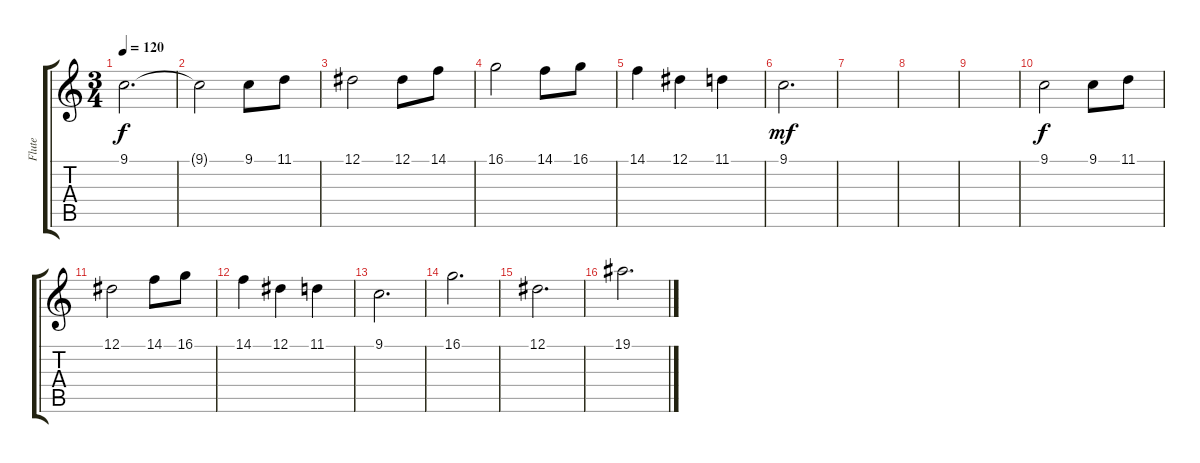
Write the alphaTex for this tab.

\track ("Flute" "Flute") {instrument piccolo}
\staff {score tabs}
\tuning (Eb4 C4 G3 C3 G2 C2) {hide}
\ts (3 4)
\tempo 120
\clef g2
\ks c
9.1.2{d dy f} |
9.1{t}.2 9.1.8 11.1.8 |
12.1.2 12.1.8 14.1.8 |
16.1.2 14.1.8 16.1.8 |
14.1.4 12.1.4 11.1.4 |
9.1.2{d dy mf} |
|
|
|
9.1.2{dy f} 9.1.8 11.1.8 |
12.1.2 14.1.8 16.1.8 |
14.1.4 12.1.4 11.1.4 |
9.1.2{d} |
16.1.2{d} |
12.1.2{d} |
19.1.2{d}
